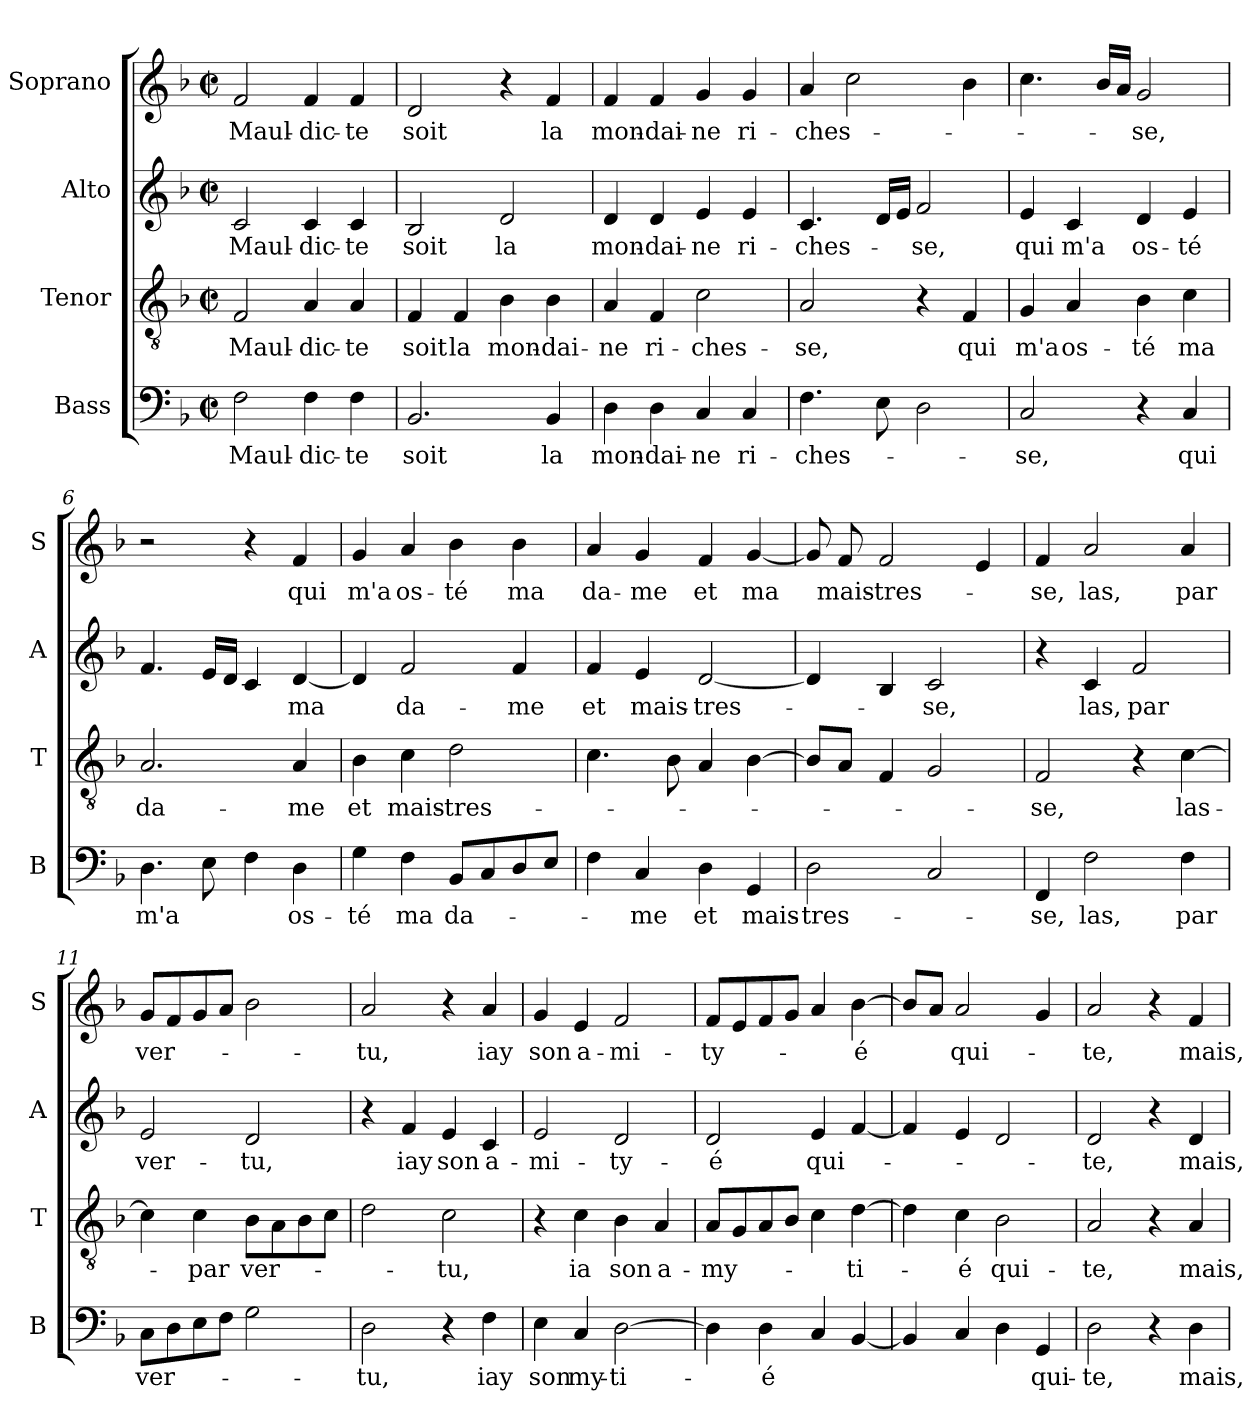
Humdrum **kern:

**kern	**text	**kern	**text	**kern	**text	**kern	**text
*part4	*part4	*part3	*part3	*part2	*part2	*part1	*part1
*staff4	*staff4	*staff3	*staff3	*staff2	*staff2	*staff1	*staff1
*I"Bass	*	*I"Tenor	*	*I"Alto	*	*I"Soprano	*
*I'B	*	*I'T	*	*I'A	*	*I'S	*
*clefF4	*	*clefGv2	*	*clefG2	*	*clefG2	*
*k[b-]	*	*k[b-]	*	*k[b-]	*	*k[b-]	*
*F:	*	*F:	*	*F:	*	*F:	*
*M2/2	*	*M2/2	*	*M2/2	*	*M2/2	*
*met(c|)	*	*met(c|)	*	*met(c|)	*	*met(c|)	*
=1	=1	=1	=1	=1	=1	=1	=1
!	!LO:LY:b	!	!LO:LY:b	!	!LO:LY:b	!	!LO:LY:b
2F\	Maul-	2F/	Maul-	2c/	Maul-	2f/	Maul-
!	!LO:LY:b	!	!LO:LY:b	!	!LO:LY:b	!	!LO:LY:b
4F\	-dic-	4A/	-dic-	4c/	-dic-	4f/	-dic-
!	!LO:LY:b	!	!LO:LY:b	!	!LO:LY:b	!	!LO:LY:b
4F\	-te	4A/	-te	4c/	-te	4f/	-te
=2	=2	=2	=2	=2	=2	=2	=2
!	!LO:LY:b	!	!LO:LY:b	!	!LO:LY:b	!	!LO:LY:b
2.BB-/	soit	4F/	soit	2B-/	soit	2d/	soit
!	!	!	!LO:LY:b	!	!	!	!
.	.	4F/	la	.	.	.	.
!	!	!	!LO:LY:b	!	!LO:LY:b	!	!
.	.	4B-\	mon-	2d/	la	4r	.
!	!LO:LY:b	!	!LO:LY:b	!	!	!	!LO:LY:b
4BB-/	la	4B-\	-dai-	.	.	4f/	la
=3	=3	=3	=3	=3	=3	=3	=3
!	!LO:LY:b	!	!LO:LY:b	!	!LO:LY:b	!	!LO:LY:b
4D\	mon-	4A/	-ne	4d/	mon-	4f/	mon-
!	!LO:LY:b	!	!LO:LY:b	!	!LO:LY:b	!	!LO:LY:b
4D\	-dai-	4F/	ri-	4d/	-dai-	4f/	-dai-
!	!LO:LY:b	!	!LO:LY:b	!	!LO:LY:b	!	!LO:LY:b
4C/	-ne	2c\	-ches-	4e/	-ne	4g/	-ne
!	!LO:LY:b	!	!	!	!LO:LY:b	!	!LO:LY:b
4C/	ri-	.	.	4e/	ri-	4g/	ri-
=4	=4	=4	=4	=4	=4	=4	=4
!	!LO:LY:b	!	!LO:LY:b	!	!LO:LY:b	!	!LO:LY:b
4.F\	-ches-	2A/	-se,	4.c/	-ches-	4a/	-ches-
.	.	.	.	.	.	2cc\	.
8E\	.	.	.	16d/LL	.	.	.
.	.	.	.	16e/JJ	.	.	.
!	!	!	!	!	!LO:LY:b	!	!
2D\	.	4r	.	2f/	-se,	.	.
!	!	!	!LO:LY:b	!	!	!	!
.	.	4F/	qui	.	.	4b-\	.
=5	=5	=5	=5	=5	=5	=5	=5
!	!LO:LY:b	!	!LO:LY:b	!	!LO:LY:b	!	!
2C/	-se,	4G/	m'a	4e/	qui	4.cc\	.
!	!	!	!LO:LY:b	!	!LO:LY:b	!	!
.	.	4A/	os-	4c/	m'a	.	.
.	.	.	.	.	.	16b-/LL	.
.	.	.	.	.	.	16a/JJ	.
!	!	!	!LO:LY:b	!	!LO:LY:b	!	!LO:LY:b
4r	.	4B-\	-té	4d/	os-	2g/	-se,
!	!LO:LY:b	!	!LO:LY:b	!	!LO:LY:b	!	!
4C/	qui	4c\	ma	4e/	-té	.	.
!!LO:LB:g=z
=6	=6	=6	=6	=6	=6	=6	=6
!	!LO:LY:b	!	!LO:LY:b	!	!	!	!
4.D\	m'a	2.A/	da-	4.f/	.	2r	.
8E\	.	.	.	16e/LL	.	.	.
.	.	.	.	16d/JJ	.	.	.
4F\	.	.	.	4c/	.	4r	.
!	!LO:LY:b	!	!LO:LY:b	!	!LO:LY:b	!	!LO:LY:b
4D\	os-	4A/	-me	[4d/	ma	4f/	qui
=7	=7	=7	=7	=7	=7	=7	=7
!	!LO:LY:b	!	!LO:LY:b	!	!	!	!LO:LY:b
4G\	-té	4B-\	et	4d/]	.	4g/	m'a
!	!LO:LY:b	!	!LO:LY:b	!	!LO:LY:b	!	!LO:LY:b
4F\	ma	4c\	mais-	2f/	da-	4a/	os-
!	!LO:LY:b	!	!LO:LY:b	!	!	!	!LO:LY:b
8BB-/L	da-	2d\	-tres-	.	.	4b-\	-té
8C/	.	.	.	.	.	.	.
!	!	!	!	!	!LO:LY:b	!	!LO:LY:b
8D/	.	.	.	4f/	-me	4b-\	ma
8E/J	.	.	.	.	.	.	.
=8	=8	=8	=8	=8	=8	=8	=8
!	!	!	!	!	!LO:LY:b	!	!LO:LY:b
4F\	.	4.c\	.	4f/	et	4a/	da-
!	!LO:LY:b	!	!	!	!LO:LY:b	!	!LO:LY:b
4C/	-me	.	.	4e/	mais-	4g/	-me
.	.	8B-\	.	.	.	.	.
!	!LO:LY:b	!	!	!	!LO:LY:b	!	!LO:LY:b
4D\	et	4A/	.	[2d/	-tres-	4f/	et
!	!LO:LY:b	!	!	!	!	!	!LO:LY:b
4GG/	mais-	[4B-\	.	.	.	[4g/	ma
=9	=9	=9	=9	=9	=9	=9	=9
!	!LO:LY:b	!	!	!	!	!	!
2D\	-tres-	8B-/L]	.	4d/]	.	8g/]	.
!	!	!	!	!	!	!	!LO:LY:b
.	.	8A/J	.	.	.	8f/	mais-
!	!	!	!	!	!	!	!LO:LY:b
.	.	4F/	.	4B-/	.	2f/	-tres-
!	!	!	!	!	!LO:LY:b	!	!
2C/	.	2G/	.	2c/	-se,	.	.
.	.	.	.	.	.	4e/	.
=10	=10	=10	=10	=10	=10	=10	=10
!	!LO:LY:b	!	!LO:LY:b	!	!	!	!LO:LY:b
4FF/	-se,	2F/	-se,	4r	.	4f/	-se,
!	!LO:LY:b	!	!	!	!LO:LY:b	!	!LO:LY:b
2F\	las,	.	.	4c/	las,	2a/	las,
!	!	!	!	!	!LO:LY:b	!	!
.	.	4r	.	2f/	par	.	.
!	!LO:LY:b	!	!LO:LY:b	!	!	!	!LO:LY:b
4F\	par	[4c\	las-	.	.	4a/	par
!!LO:PB:g=z
=11	=11	=11	=11	=11	=11	=11	=11
!	!LO:LY:b	!	!	!	!LO:LY:b	!	!LO:LY:b
8C\L	ver-	4c\]	.	2e/	ver-	8g/L	ver-
8D\	.	.	.	.	.	8f/	.
!	!	!	!LO:LY:b	!	!	!	!
8E\	.	4c\	-par	.	.	8g/	.
8F\J	.	.	.	.	.	8a/J	.
!	!	!	!LO:LY:b	!	!LO:LY:b	!	!
2G\	.	8B-\L	ver-	2d/	-tu,	2b-\	.
.	.	8A\	.	.	.	.	.
.	.	8B-\	.	.	.	.	.
.	.	8c\J	.	.	.	.	.
=12	=12	=12	=12	=12	=12	=12	=12
!	!LO:LY:b	!	!	!	!	!	!LO:LY:b
2D\	-tu,	2d\	.	4r	.	2a/	-tu,
!	!	!	!	!	!LO:LY:b	!	!
.	.	.	.	4f/	iay	.	.
!	!	!	!LO:LY:b	!	!LO:LY:b	!	!
4r	.	2c\	-tu,	4e/	son	4r	.
!	!LO:LY:b	!	!	!	!LO:LY:b	!	!LO:LY:b
4F\	iay	.	.	4c/	a-	4a/	iay
=13	=13	=13	=13	=13	=13	=13	=13
!	!LO:LY:b	!	!	!	!LO:LY:b	!	!LO:LY:b
4E\	son	4r	.	2e/	-mi-	4g/	son
!	!LO:LY:b	!	!LO:LY:b	!	!	!	!LO:LY:b
4C/	my-	4c\	ia	.	.	4e/	a-
!	!LO:LY:b	!	!LO:LY:b	!	!LO:LY:b	!	!LO:LY:b
[2D\	-ti-	4B-\	son	2d/	-ty-	2f/	-mi-
!	!	!	!LO:LY:b	!	!	!	!
.	.	4A/	a-	.	.	.	.
=14	=14	=14	=14	=14	=14	=14	=14
!	!	!	!LO:LY:b	!	!LO:LY:b	!	!LO:LY:b
4D\]	.	8A/L	-my-	2d/	-é	8f/L	-ty-
.	.	8G/	.	.	.	8e/	.
!	!LO:LY:b	!	!	!	!	!	!
4D\	-é	8A/	.	.	.	8f/	.
.	.	8B-/J	.	.	.	8g/J	.
!	!	!	!	!	!LO:LY:b	!	!
4C/	.	4c\	.	4e/	qui-	4a/	.
!	!	!	!LO:LY:b	!	!	!	!LO:LY:b
[4BB-/	.	[4d\	-ti-	[4f/	.	[4b-\	-é
=15	=15	=15	=15	=15	=15	=15	=15
4BB-/]	.	4d\]	.	4f/]	.	8b-/L]	.
.	.	.	.	.	.	8a/J	.
!	!	!	!LO:LY:b	!	!	!	!LO:LY:b
4C/	.	4c\	-é	4e/	.	2a/	qui-
!	!	!	!LO:LY:b	!	!	!	!
4D\	.	2B-\	qui-	2d/	.	.	.
!	!LO:LY:b	!	!	!	!	!	!
4GG/	qui-	.	.	.	.	4g/	.
!!LO:LB:g=z
=16	=16	=16	=16	=16	=16	=16	=16
!	!LO:LY:b	!	!LO:LY:b	!	!LO:LY:b	!	!LO:LY:b
2D\	-te,	2A/	-te,	2d/	-te,	2a/	-te,
4r	.	4r	.	4r	.	4r	.
!	!LO:LY:b	!	!LO:LY:b	!	!LO:LY:b	!	!LO:LY:b
4D\	mais,	4A/	mais,	4d/	mais,	4f/	mais,
=	=	=	=	=	=	=	=
*-	*-	*-	*-	*-	*-	*-	*-
